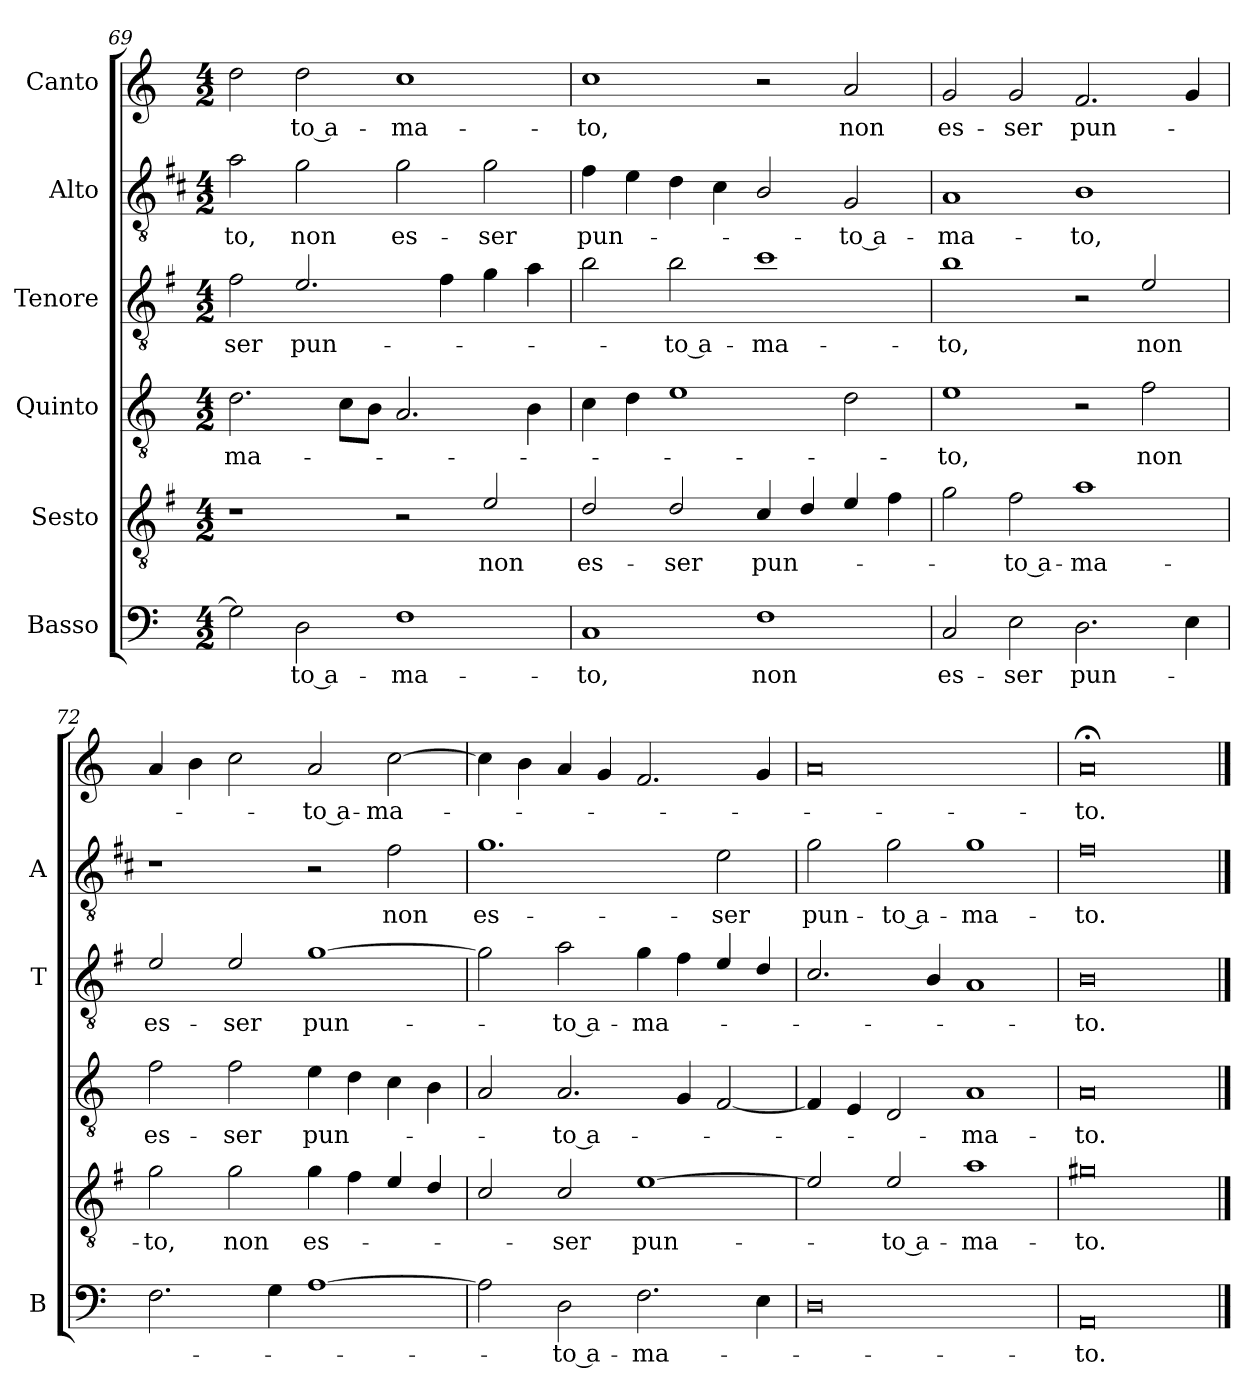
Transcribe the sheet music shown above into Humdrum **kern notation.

**kern	**text	**kern	**text	**kern	**text	**kern	**text	**kern	**text	**kern	**text
*part6	*part6	*part5	*part5	*part4	*part4	*part3	*part3	*part2	*part2	*part1	*part1
*staff6	*staff6	*staff5	*staff5	*staff4	*staff4	*staff3	*staff3	*staff2	*staff2	*staff1	*staff1
*I"Basso	*	*I"Sesto	*	*I"Quinto	*	*I"Tenore	*	*I"Alto	*	*I"Canto	*
*I'B	*	*	*	*	*	*I'T	*	*I'A	*	*	*
*clefF4	*	*clefGv2	*	*clefGv2	*	*clefGv2	*	*clefGv2	*	*clefG2	*
*	*	*ITrd4c7	*	*	*	*ITrd4c7	*	*ITrd1c2	*	*	*
*k[]	*	*k[]	*	*k[]	*	*k[]	*	*k[]	*	*k[]	*
*C:	*	*C:	*	*C:	*	*C:	*	*C:	*	*C:	*
*M4/2	*	*M4/2	*	*M4/2	*	*M4/2	*	*M4/2	*	*M4/2	*
=69	=69	=69	=69	=69	=69	=69	=69	=69	=69	=69	=69
!	!	!	!	!	!LO:LY:b	!	!LO:LY:b	!	!LO:LY:b	!	!
2G\]	.	1r	.	2.d\	-ma-	2B\	-ser	2g\	-to,	2dd\	.
!	!LO:LY:b	!	!	!	!	!	!LO:LY:b	!	!LO:LY:b	!	!LO:LY:b
2D\	-to a-	.	.	.	.	2.A/	pun-	2f\	non	2dd\	-to a-
.	.	.	.	8c\L	.	.	.	.	.	.	.
.	.	.	.	8B\J	.	.	.	.	.	.	.
!	!LO:LY:b	!	!	!	!	!	!	!	!LO:LY:b	!	!LO:LY:b
1F	-ma-	2r	.	2.A/	.	.	.	2f\	es-	1cc	-ma-
.	.	.	.	.	.	4B\	.	.	.	.	.
!	!	!	!LO:LY:b	!	!	!	!	!	!LO:LY:b	!	!
.	.	2A/	non	.	.	4c\	.	2f\	-ser	.	.
.	.	.	.	4B\	.	4d\	.	.	.	.	.
=70	=70	=70	=70	=70	=70	=70	=70	=70	=70	=70	=70
!	!LO:LY:b	!	!LO:LY:b	!	!	!	!	!	!LO:LY:b	!	!LO:LY:b
1C	-to,	2G/	es-	4c\	.	2e\	.	4e\	pun-	1cc	-to,
.	.	.	.	4d\	.	.	.	4d\	.	.	.
!	!	!	!LO:LY:b	!	!	!	!LO:LY:b	!	!	!	!
.	.	2G/	-ser	1e	.	2e\	-to a-	4c\	.	.	.
.	.	.	.	.	.	.	.	4B\	.	.	.
!	!LO:LY:b	!	!LO:LY:b	!	!	!	!LO:LY:b	!	!	!	!
1F	non	4F/	pun-	.	.	1f	-ma-	2A/	.	2r	.
.	.	4G/	.	.	.	.	.	.	.	.	.
!	!	!	!	!	!	!	!	!	!LO:LY:b	!	!LO:LY:b
.	.	4A/	.	2d\	.	.	.	2F/	-to a-	2a/	non
.	.	4B\	.	.	.	.	.	.	.	.	.
=71	=71	=71	=71	=71	=71	=71	=71	=71	=71	=71	=71
!	!LO:LY:b	!	!	!	!LO:LY:b	!	!LO:LY:b	!	!LO:LY:b	!	!LO:LY:b
2C/	es-	2c\	.	1e	-to,	1e	-to,	1G	-ma-	2g/	es-
!	!LO:LY:b	!	!LO:LY:b	!	!	!	!	!	!	!	!LO:LY:b
2E\	-ser	2B\	-to a-	.	.	.	.	.	.	2g/	-ser
!	!LO:LY:b	!	!LO:LY:b	!	!	!	!	!	!LO:LY:b	!	!LO:LY:b
2.D\	pun-	1d	-ma-	2r	.	2r	.	1A	-to,	2.f/	pun-
!	!	!	!	!	!LO:LY:b	!	!LO:LY:b	!	!	!	!
.	.	.	.	2f\	non	2A/	non	.	.	.	.
4E\	.	.	.	.	.	.	.	.	.	4g/	.
!!LO:LB:g=z
=72	=72	=72	=72	=72	=72	=72	=72	=72	=72	=72	=72
!	!	!	!LO:LY:b	!	!LO:LY:b	!	!LO:LY:b	!	!	!	!
2.F\	.	2c\	-to,	2f\	es-	2A/	es-	1r	.	4a/	.
.	.	.	.	.	.	.	.	.	.	4b\	.
!	!	!	!LO:LY:b	!	!LO:LY:b	!	!LO:LY:b	!	!	!	!
.	.	2c\	non	2f\	-ser	2A/	-ser	.	.	2cc\	.
4G\	.	.	.	.	.	.	.	.	.	.	.
!	!	!	!LO:LY:b	!	!LO:LY:b	!	!LO:LY:b	!	!	!	!LO:LY:b
[1A	.	4c\	es-	4e\	pun-	[1c	pun-	2r	.	2a/	-to a-
.	.	4B\	.	4d\	.	.	.	.	.	.	.
!	!	!	!	!	!	!	!	!	!LO:LY:b	!	!LO:LY:b
.	.	4A/	.	4c\	.	.	.	2e\	non	[2cc\	-ma-
.	.	4G/	.	4B\	.	.	.	.	.	.	.
=73	=73	=73	=73	=73	=73	=73	=73	=73	=73	=73	=73
!	!	!	!	!	!	!	!	!	!LO:LY:b	!	!
2A\]	.	2F/	.	2A/	.	2c\]	.	1.f	es-	4cc\]	.
.	.	.	.	.	.	.	.	.	.	4b\	.
!	!LO:LY:b	!	!LO:LY:b	!	!LO:LY:b	!	!LO:LY:b	!	!	!	!
2D\	-to a-	2F/	-ser	2.A/	-to a-	2d\	-to a-	.	.	4a/	.
.	.	.	.	.	.	.	.	.	.	4g/	.
!	!LO:LY:b	!	!LO:LY:b	!	!	!	!LO:LY:b	!	!	!	!
2.F\	-ma-	[1A	pun-	.	.	4c\	-ma-	.	.	2.f/	.
.	.	.	.	4G/	.	4B\	.	.	.	.	.
!	!	!	!	!	!	!	!	!	!LO:LY:b	!	!
.	.	.	.	[2F/	.	4A/	.	2d\	-ser	.	.
4E\	.	.	.	.	.	4G/	.	.	.	4g/	.
=74	=74	=74	=74	=74	=74	=74	=74	=74	=74	=74	=74
!	!	!	!	!	!	!	!	!	!LO:LY:b	!	!
0D	.	2A/]	.	4F/]	.	2.F/	.	2f\	pun-	0a	.
.	.	.	.	4E/	.	.	.	.	.	.	.
!	!	!	!LO:LY:b	!	!	!	!	!	!LO:LY:b	!	!
.	.	2A/	-to a-	2D/	.	.	.	2f\	-to a-	.	.
.	.	.	.	.	.	4E/	.	.	.	.	.
!	!	!	!LO:LY:b	!	!LO:LY:b	!	!	!	!LO:LY:b	!	!
.	.	1d	-ma-	1A	-ma-	1D	.	1f	-ma-	.	.
=75	=75	=75	=75	=75	=75	=75	=75	=75	=75	=75	=75
!	!LO:LY:b	!	!LO:LY:b	!	!LO:LY:b	!	!LO:LY:b	!	!LO:LY:b	!	!LO:LY:b
0AA	-to.	0c#X	-to.	0A	-to.	0E	-to.	0e	-to.	0a;<	-to.
==	==	==	==	==	==	==	==	==	==	==	==
*-	*-	*-	*-	*-	*-	*-	*-	*-	*-	*-	*-
